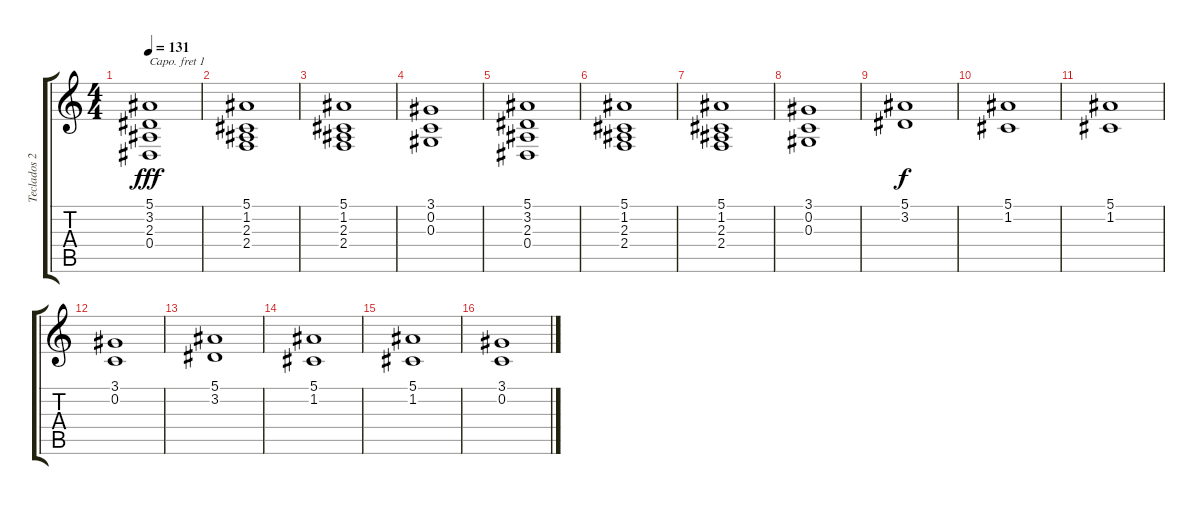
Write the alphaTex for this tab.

\track ("Teclados 2" "Teclados 2") {instrument synthstrings1}
\staff {score tabs}
\capo 1
\tuning (E4 B3 G3 D3 A2 E2) {hide}
\ts (4 4)
\tempo 131
\clef g2
\ks c
(5.1 3.2 2.3 0.4).1{dy fff} |
(5.1 1.2 2.3 2.4).1 |
(5.1 1.2 2.3 2.4).1 |
(3.1 0.2 0.3).1 |
(5.1 3.2 2.3 0.4).1 |
(5.1 1.2 2.3 2.4).1 |
(5.1 1.2 2.3 2.4).1 |
(3.1 0.2 0.3).1 |
(5.1 3.2).1{dy f volume 10} |
(5.1 1.2).1 |
(5.1 1.2).1 |
(3.1 0.2).1 |
(5.1 3.2).1 |
(5.1 1.2).1 |
(5.1 1.2).1 |
(3.1 0.2).1
